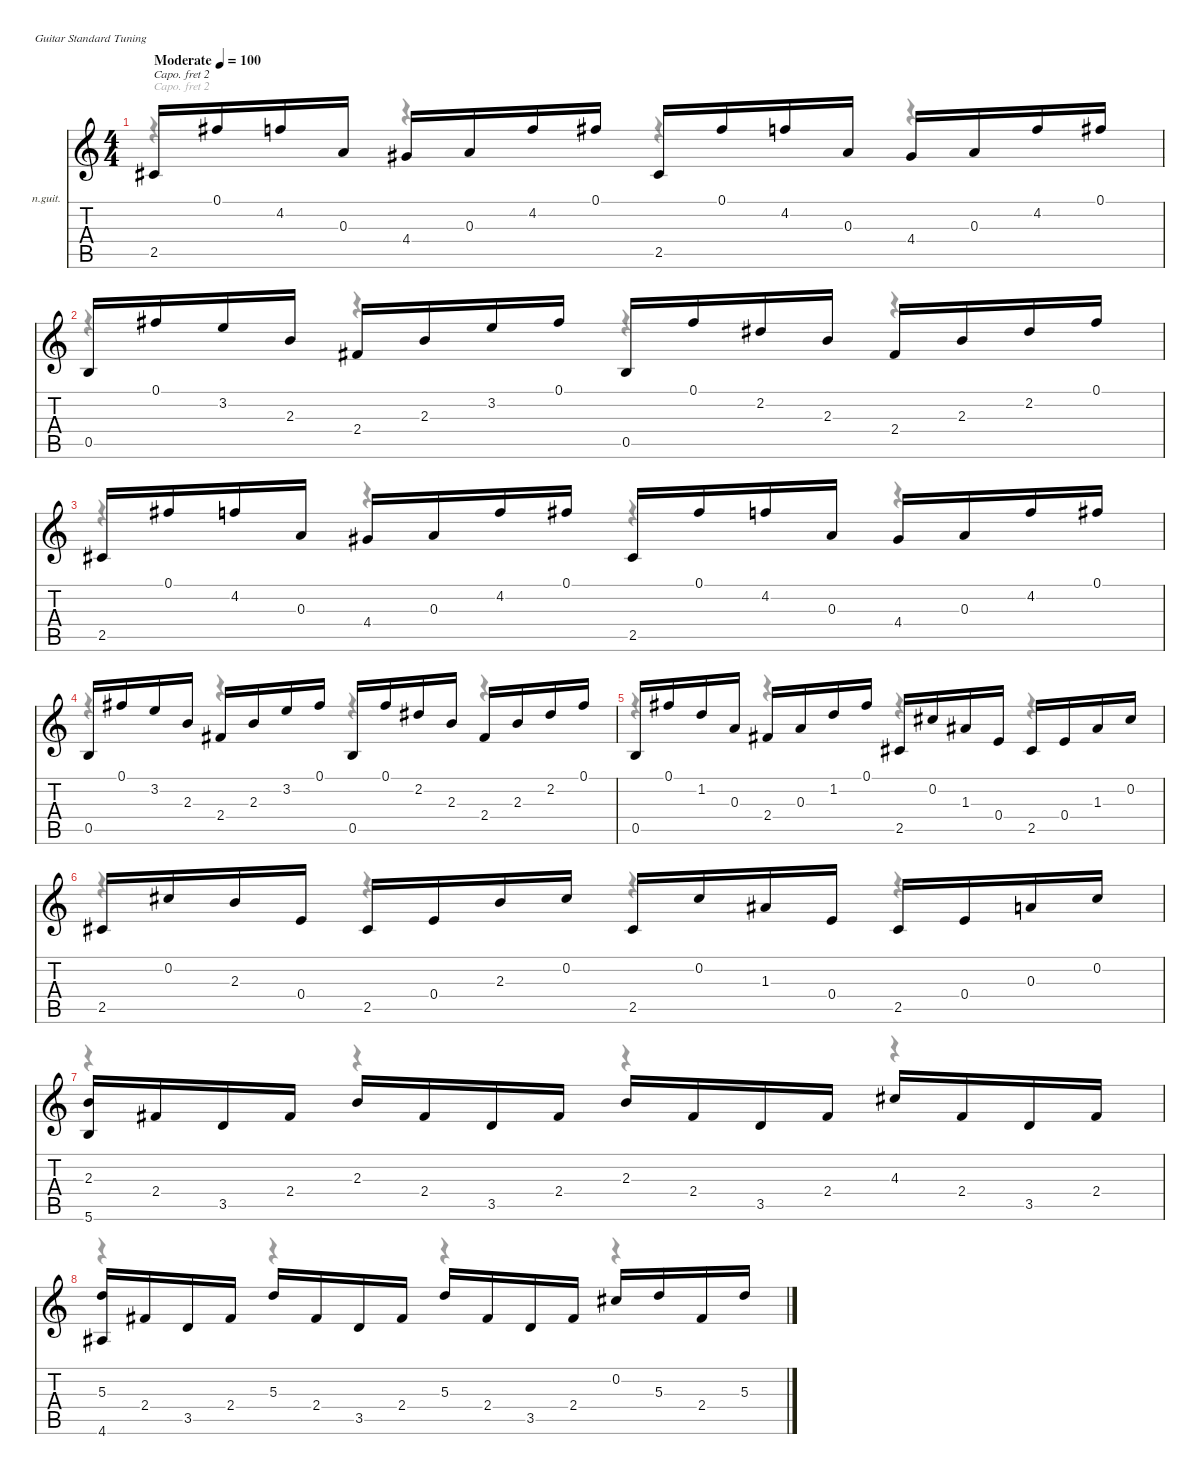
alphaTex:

\defaultSystemsLayout 4
\hideDynamics
\bracketExtendMode nobrackets
\firstSystemTrackNameOrientation horizontal
\otherSystemsTrackNameOrientation horizontal
\track ("Track 1" "n.guit.") {instrument acousticguitarnylon}
\staff {score tabs}
\capo 2
\tuning (E4 B3 G3 D3 A2 E2)
\voice
\ts (4 4)
\beaming (8 2 2 2 2)
\tempo (100 "Moderate")
\clef g2
\ks c
2.5{acc #}.16{dy f instrument acousticguitarnylon beam Up} 0.1{acc #}.16{beam Up} 4.2.16{beam Up} 0.3.16{beam Up} 4.4{acc #}.16{beam Up} 0.3.16{beam Up} 4.2.16{beam Up} 0.1{acc #}.16{beam Up} 2.5{acc #}.16{beam Up} 0.1{acc #}.16{beam Up} 4.2.16{beam Up} 0.3.16{beam Up} 4.4{acc #}.16{beam Up} 0.3.16{beam Up} 4.2.16{beam Up} 0.1{acc #}.16{beam Up} |
0.5.16{beam Up} 0.1{acc #}.16{beam Up} 3.2.16{beam Up} 2.3.16{beam Up} 2.4{acc #}.16{beam Up} 2.3.16{beam Up} 3.2.16{beam Up} 0.1{acc #}.16{beam Up} 0.5.16{beam Up} 0.1{acc #}.16{beam Up} 2.2{acc #}.16{beam Up} 2.3.16{beam Up} 2.4{acc #}.16{beam Up} 2.3.16{beam Up} 2.2{acc #}.16{beam Up} 0.1{acc #}.16{beam Up} |
2.5{acc #}.16{beam Up} 0.1{acc #}.16{beam Up} 4.2.16{beam Up} 0.3.16{beam Up} 4.4{acc #}.16{beam Up} 0.3.16{beam Up} 4.2.16{beam Up} 0.1{acc #}.16{beam Up} 2.5{acc #}.16{beam Up} 0.1{acc #}.16{beam Up} 4.2.16{beam Up} 0.3.16{beam Up} 4.4{acc #}.16{beam Up} 0.3.16{beam Up} 4.2.16{beam Up} 0.1{acc #}.16{beam Up} |
0.5.16{beam Up} 0.1{acc #}.16{beam Up} 3.2.16{beam Up} 2.3.16{beam Up} 2.4{acc #}.16{beam Up} 2.3.16{beam Up} 3.2.16{beam Up} 0.1{acc #}.16{beam Up} 0.5.16{beam Up} 0.1{acc #}.16{beam Up} 2.2{acc #}.16{beam Up} 2.3.16{beam Up} 2.4{acc #}.16{beam Up} 2.3.16{beam Up} 2.2{acc #}.16{beam Up} 0.1{acc #}.16{beam Up} |
0.5.16{beam Up} 0.1{acc #}.16{beam Up} 1.2.16{beam Up} 0.3.16{beam Up} 2.4{acc #}.16{beam Up} 0.3.16{beam Up} 1.2.16{beam Up} 0.1{acc #}.16{beam Up} 2.5{acc #}.16{beam Up} 0.2{acc #}.16{beam Up} 1.3{acc #}.16{beam Up} 0.4.16{beam Up} 2.5{acc #}.16{beam Up} 0.4.16{beam Up} 1.3{acc #}.16{beam Up} 0.2{acc #}.16{beam Up} |
2.5{acc #}.16{beam Up} 0.2{acc #}.16{beam Up} 2.3.16{beam Up} 0.4.16{beam Up} 2.5{acc #}.16{beam Up} 0.4.16{beam Up} 2.3.16{beam Up} 0.2{acc #}.16{beam Up} 2.5{acc #}.16{beam Up} 0.2{acc #}.16{beam Up} 1.3{acc #}.16{beam Up} 0.4.16{beam Up} 2.5{acc #}.16{beam Up} 0.4.16{beam Up} 0.3.16{beam Up} 0.2{acc #}.16{beam Up} |
(2.3 5.6).16{beam Up} 2.4{acc #}.16{beam Up} 3.5.16{beam Up} 2.4{acc #}.16{beam Up} 2.3.16{beam Up} 2.4{acc #}.16{beam Up} 3.5.16{beam Up} 2.4{acc #}.16{beam Up} 2.3.16{beam Up} 2.4{acc #}.16{beam Up} 3.5.16{beam Up} 2.4{acc #}.16{beam Up} 4.3{acc #}.16{beam Up} 2.4{acc #}.16{beam Up} 3.5.16{beam Up} 2.4{acc #}.16{beam Up} |
(5.3 4.6{acc #}).16{beam Up} 2.4{acc #}.16{beam Up} 3.5.16{beam Up} 2.4{acc #}.16{beam Up} 5.3.16{beam Up} 2.4{acc #}.16{beam Up} 3.5.16{beam Up} 2.4{acc #}.16{beam Up} 5.3.16{beam Up} 2.4{acc #}.16{beam Up} 3.5.16{beam Up} 2.4{acc #}.16{beam Up} 0.2{acc #}.16{beam Up} 5.3.16{beam Up} 2.4{acc #}.16{beam Up} 5.3.16{beam Up}
\voice
\clef g2
\ottava regular
\simile none
\ks c
r.4{dy mf beam Down} r.4{beam Down} r.4{beam Down} r.4{beam Down} |
r.4{beam Down} r.4{beam Down} r.4{beam Down} r.4{beam Down} |
r.4{beam Down} r.4{beam Down} r.4{beam Down} r.4{beam Down} |
r.4{beam Down} r.4{beam Down} r.4{beam Down} r.4{beam Down} |
r.4{beam Down} r.4{beam Down} r.4{beam Down} r.4{beam Down} |
r.4{beam Down} r.4{beam Down} r.4{beam Down} r.4{beam Down} |
r.4{beam Down} r.4{beam Down} r.4{beam Down} r.4{beam Down} |
r.4{beam Down} r.4{beam Down} r.4{beam Down} r.4{beam Down}
